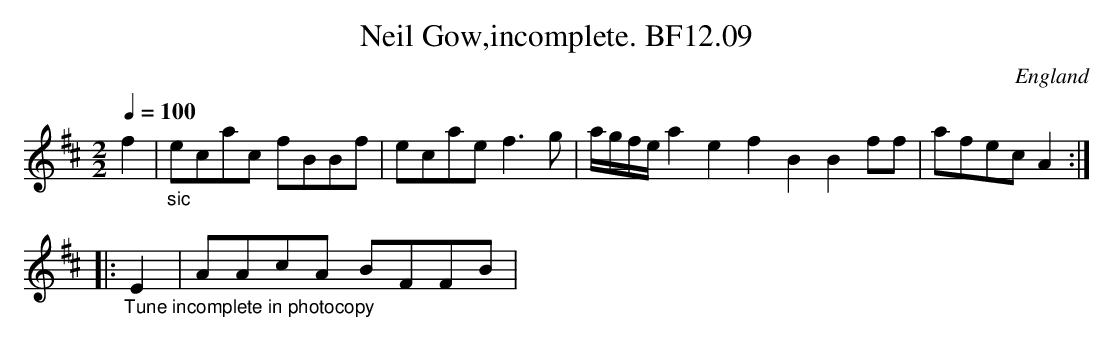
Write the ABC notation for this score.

X:1
T:Neil Gow,incomplete. BF12.09
L:1/8
M:2/2
O:England
Q:1/4=100
K:D major
f2|"_sic"ecac fBBf|ecaef3g|a/2g/2f/2e/2 a2e2f2B2B2ff|afec A2:|!
|:"_Tune incomplete in photocopy"E2|AAcA BFFB|
